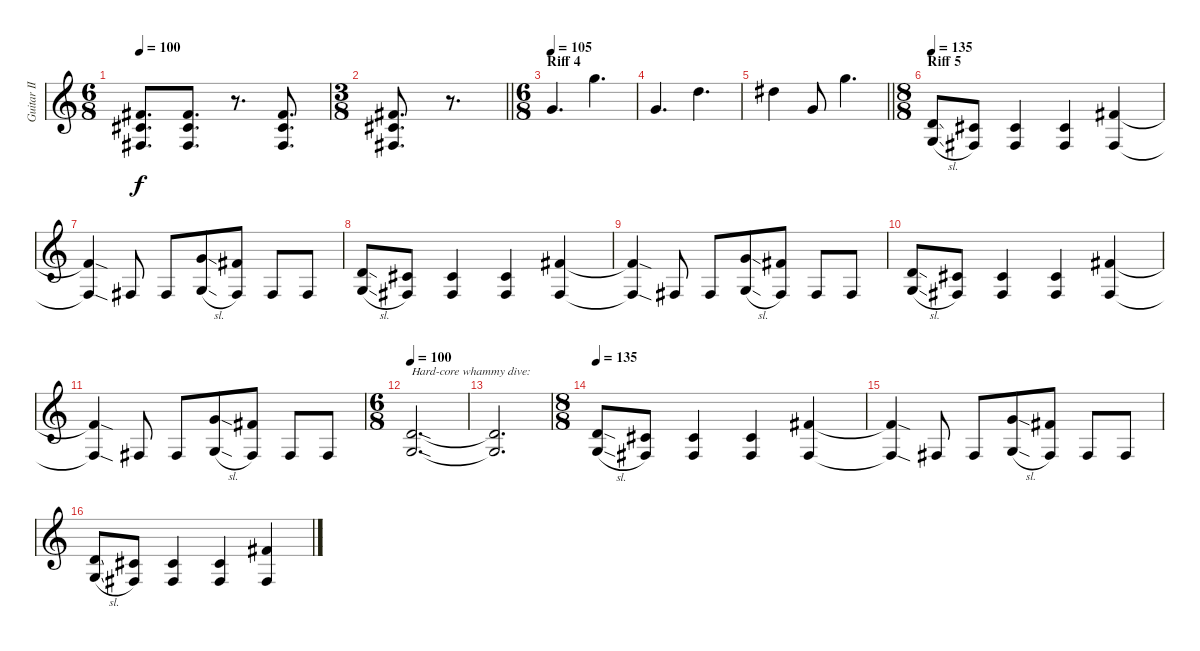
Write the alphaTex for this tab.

\track ("Guitar II" "Guitar II") {instrument distortionguitar}
\staff {score}
\tuning (D4 A3 F3 C3 G2 D2) {hide}
\ts (6 8)
\tempo 100
\clef g2
\ks c
(6.4 6.5 4.6).8{d dy f} (6.4 6.5 4.6).8{d} r.8{d} (6.4 6.5 4.6).8{d} |
\ts (3 8)
\barLineRight lightlight
(6.4 6.5 4.6).8{d} r.8{d} |
\ts (6 8)
\section ("" "Riff 4")
\tempo 105
7.4{be (custom 0 0 18 0 20 2 38 2 40 0 60 0)}.4{d} 10.2{be (custom 0 0 18 0 20 2 38 2 40 0 60 0)}.4{d} |
7.4{be (custom 0 0 18 0 20 2 38 2 40 0 60 0)}.4{d} 9.3{be (custom 0 0 18 0 20 2 38 2 40 0 60 0)}.4{d} |
\barLineRight lightlight
9.3{be (custom 0 2 30 2 32 0 60 0)}.4 7.4.8 10.2{be (custom 0 0 18 0 20 2 38 2 40 0 60 0)}.4{d} |
\ts (8 8)
\section ("" "Riff 5")
\tempo 135
(7.5{sl} 5.6{sl}).8 (6.5 4.6).8 (6.5{pm} 4.6{pm}).4 (6.5{pm} 4.6{pm}).4 (6.4 4.6).4 |
(6.4{sod t} 4.6{sod t}).4 4.6{pm}.8 4.6{pm}.8 (7.4{sl} 5.6{sl}).8 (6.4 4.6).8 4.6{pm}.8 4.6{pm}.8 |
(7.5{sl} 5.6{sl}).8 (6.5 4.6).8 (6.5{pm} 4.6{pm}).4 (6.5{pm} 4.6{pm}).4 (6.4 4.6).4 |
(6.4{sod t} 4.6{sod t}).4 4.6{pm}.8 4.6{pm}.8 (7.4{sl} 5.6{sl}).8 (6.4 4.6).8 4.6{pm}.8 4.6{pm}.8 |
(7.5{sl} 5.6{sl}).8 (6.5 4.6).8 (6.5{pm} 4.6{pm}).4 (6.5{pm} 4.6{pm}).4 (6.4 4.6).4 |
(6.4{sod t} 4.6{sod t}).4 4.6{pm}.8 4.6{pm}.8 (7.4{sl} 5.6{sl}).8 (6.4 4.6).8 4.6{pm}.8 4.6{pm}.8 |
\ts (6 8)
\tempo 100
(7.5{sod} 5.6{sod}).2{d txt "Hard-core whammy dive:"} |
(7.5{t} 5.6{t}).2{d} |
\ts (8 8)
\tempo 135
(7.5{sl} 5.6{sl}).8 (6.5 4.6).8 (6.5{pm} 4.6{pm}).4 (6.5{pm} 4.6{pm}).4 (6.4 4.6).4 |
(6.4{sod t} 4.6{sod t}).4 4.6{pm}.8 4.6{pm}.8 (7.4{sl} 5.6{sl}).8 (6.4 4.6).8 4.6{pm}.8 4.6{pm}.8 |
(7.5{sl} 5.6{sl}).8 (6.5 4.6).8 (6.5{pm} 4.6{pm}).4 (6.5{pm} 4.6{pm}).4 (6.4 4.6).4
